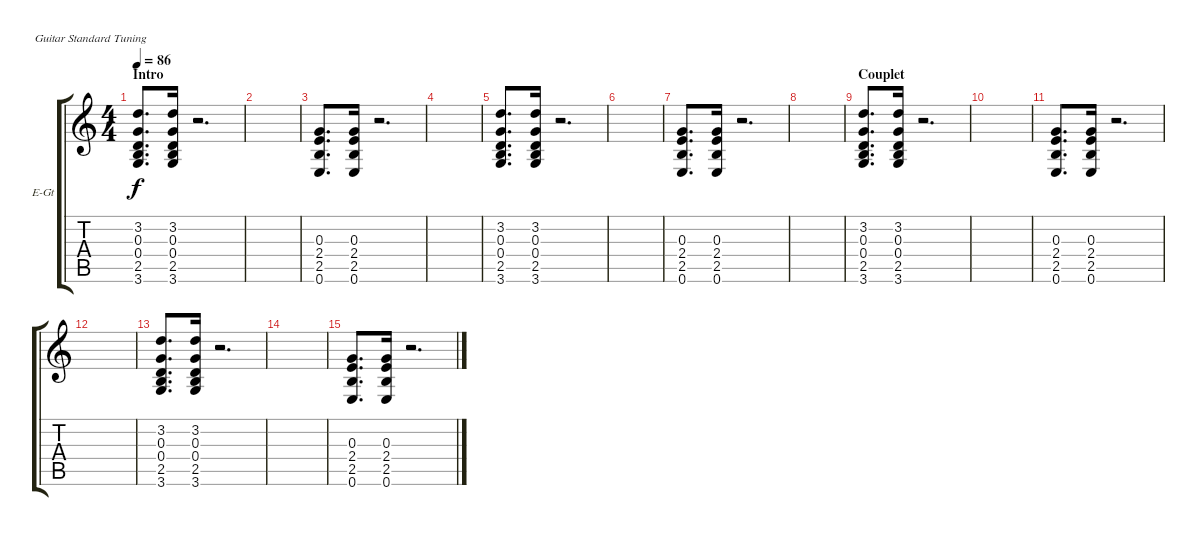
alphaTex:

\bracketExtendMode groupsimilarinstruments
\firstSystemTrackNameOrientation horizontal
\otherSystemsTrackNameOrientation horizontal
\track ("David Gilmour" "E-Gt") {multiBarRest instrument distortionguitar}
\staff {score tabs}
\tuning (E4 B3 G3 D3 A2 E2)
\ts (4 4)
\section ("" "Intro")
\tempo 86
\clef g2
\ks c
(3.2 0.3 0.4 3.6 2.5).8{d dy f instrument distortionguitar} (3.2 0.3 0.4 3.6 2.5).16 r.2{d} |
|
(2.4 2.5 0.3 0.6).8{d} (2.4 2.5 0.3 0.6).16 r.2{d} |
|
(3.2 0.3 0.4 3.6 2.5).8{d} (3.2 0.3 0.4 3.6 2.5).16 r.2{d} |
|
(2.4 2.5 0.3 0.6).8{d} (2.4 2.5 0.3 0.6).16 r.2{d} |
|
\section ("" "Couplet")
(3.2 0.3 0.4 3.6 2.5).8{d} (3.2 0.3 0.4 3.6 2.5).16 r.2{d} |
|
(2.4 2.5 0.3 0.6).8{d} (2.4 2.5 0.3 0.6).16 r.2{d} |
|
(3.2 0.3 0.4 3.6 2.5).8{d} (3.2 0.3 0.4 3.6 2.5).16 r.2{d} |
|
(2.4 2.5 0.3 0.6).8{d} (2.4 2.5 0.3 0.6).16 r.2{d}
